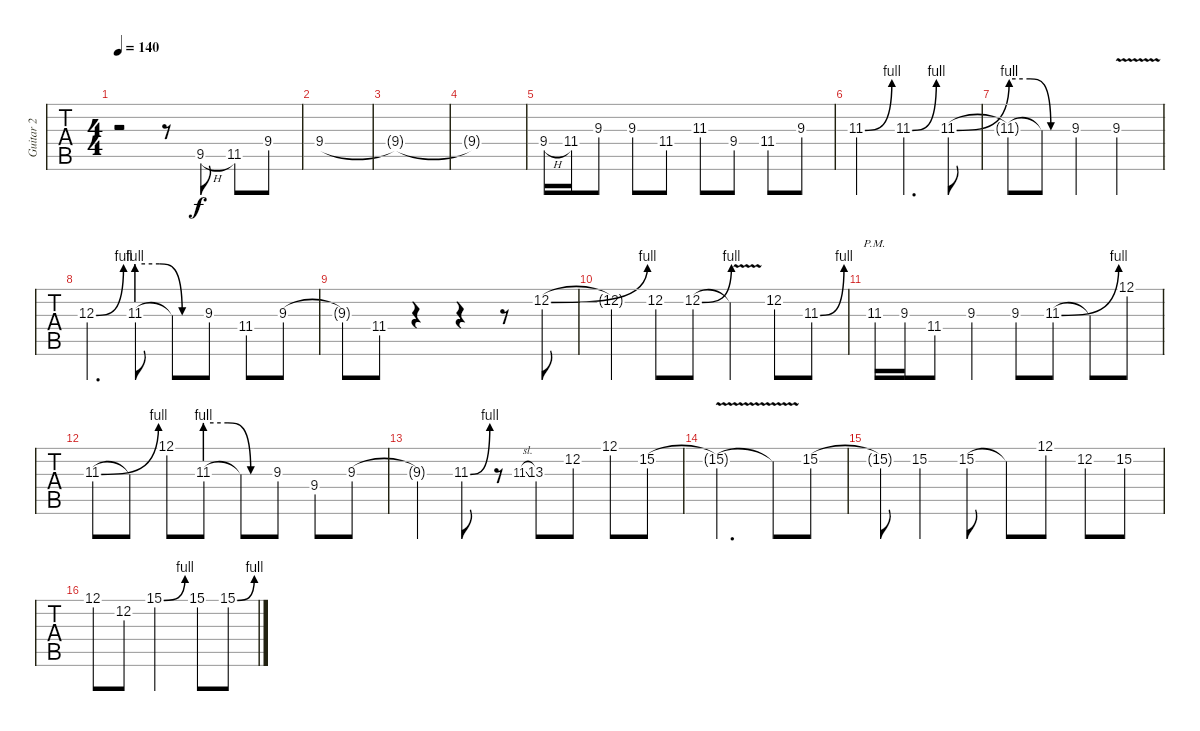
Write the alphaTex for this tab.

\track ("Guitar 2" "Guitar 2") {instrument overdrivenguitar}
\staff {tabs}
\tuning (E4 B3 G3 D3 A2 E2) {hide}
\ts (4 4)
\tempo 140
\clef g2
\ks e
r.2{dy f} r.8 9.5{h}.8{volume 14} 11.5.8 9.4.8 |
9.4.1 |
9.4{t}.1 |
9.4{t}.1 |
9.4{h}.16 11.4.16 9.3.8 9.3.8 11.4.8 11.3.8 9.4.8 11.4.8 9.3.8 |
11.3{be (bend 0 0 60 4)}.2 11.3{be (bend 0 0 60 4)}.4{d} 11.3{be (bend 0 0 60 4)}.8 |
11.3{be (custom 0 4 20 4 40 0 60 0) t}.8 11.3{t}.8 9.3.4 9.3{v}.2 |
12.3{be (bend 0 0 60 4)}.4{d} 11.3{be (custom 0 4 20 4 40 0 60 0)}.8 11.3{t}.8 9.3.8 11.4.8 9.3.8 |
9.3{t}.8 11.4.8 r.4 r.4 r.8 12.2{be (bend 0 0 60 4)}.8 |
12.2{t}.4 12.2.8 12.2{be (bend 0 0 60 4)}.8 12.2{v t}.4 12.2.8 11.3{be (bend 0 0 60 4)}.8 |
11.3{pm}.16 9.3.16 11.4.8 9.3.4 9.3.8 11.3{be (bend 0 0 60 4)}.8 11.3{t}.8 12.1.8 |
11.3{be (bend 0 0 60 4)}.8 11.3{t}.8 12.1.8 11.3{be (custom 0 4 20 4 40 0 60 0)}.8 11.3{t}.8 9.3.8 9.4.8 9.3.8 |
9.3{t}.4 11.3{be (bend 0 0 60 4)}.8 r.8 11.3{sl}.8{gr} 13.3.8 12.2.8 12.1.8 15.2.8 |
15.2{v t}.2{d} 15.2{v t}.8 15.2.8 |
15.2{t}.8 15.2.4 15.2.8 15.2{t}.8 12.1.8 12.2.8 15.2.8 |
12.1.8 12.2.8 15.1{be (bend 0 0 60 4)}.2 15.1.8 15.1{be (bend 0 0 60 4)}.8
